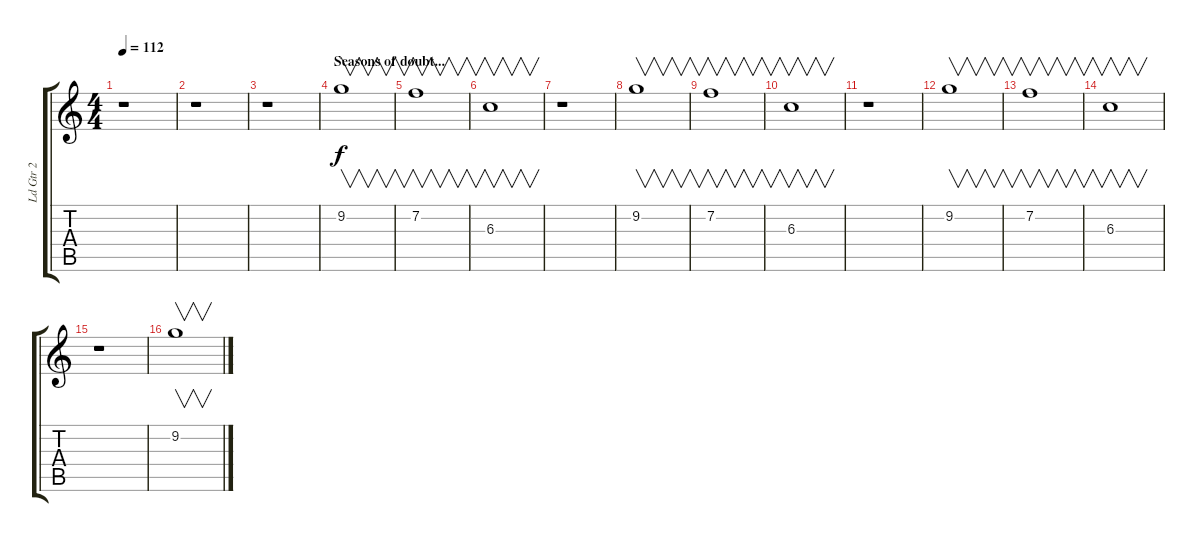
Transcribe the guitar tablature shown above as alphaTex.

\track ("Ld Gtr 2" "Ld Gtr 2") {instrument distortionguitar}
\staff {score tabs}
\tuning (Eb4 Bb3 Gb3 Db3 Ab2 Eb2) {hide}
\ts (4 4)
\tempo 112
\clef g2
\ks c
r.1{dy f} |
r.1 |
r.1 |
\section ("" "Seasons of doubt...")
9.2.1{v volume 8} |
7.2.1{v} |
6.3.1{v} |
r.1 |
9.2.1{v} |
7.2.1{v} |
6.3.1{v} |
r.1 |
9.2.1{v} |
7.2.1{v} |
6.3.1{v} |
r.1 |
9.2.1{v}
